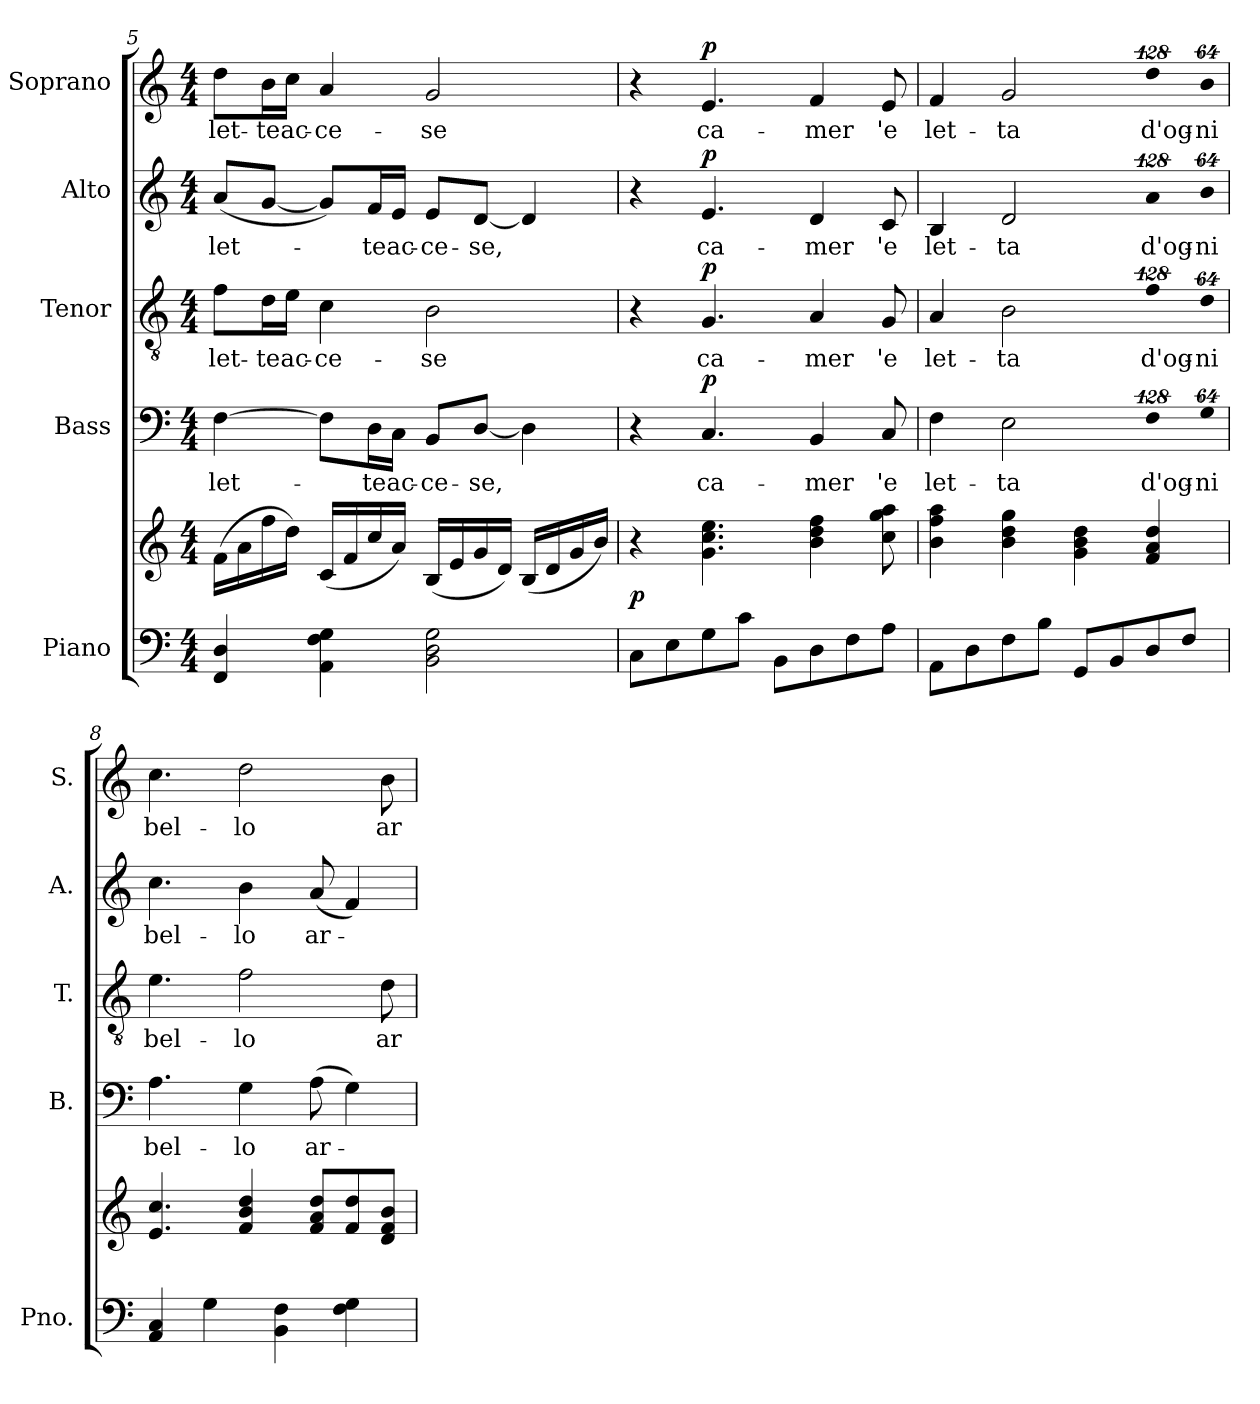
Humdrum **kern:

**kern	**kern	**dynam	**kern	**text	**dynam	**kern	**text	**dynam	**kern	**text	**dynam	**kern	**text	**dynam
*part5	*part5	*part5	*part4	*part4	*part4	*part3	*part3	*part3	*part2	*part2	*part2	*part1	*part1	*part1
*staff6	*staff5	*staff5/6	*staff4	*staff4	*staff4	*staff3	*staff3	*staff3	*staff2	*staff2	*staff2	*staff1	*staff1	*staff1
*I"Piano	*	*	*I"Bass	*	*	*I"Tenor	*	*	*I"Alto	*	*	*I"Soprano	*	*
*I'Pno.	*	*	*I'B.	*	*	*I'T.	*	*	*I'A.	*	*	*I'S.	*	*
*clefF4	*clefG2	*	*clefF4	*	*	*clefGv2	*	*	*clefG2	*	*	*clefG2	*	*
*	*	*	*	*	*	*ITrd7c12	*	*	*	*	*	*	*	*
*k[]	*k[]	*	*k[]	*	*	*k[]	*	*	*k[]	*	*	*k[]	*	*
*C:	*C:	*	*C:	*	*	*C:	*	*	*C:	*	*	*C:	*	*
*M4/4	*M4/4	*	*M4/4	*	*	*M4/4	*	*	*M4/4	*	*	*M4/4	*	*
=5	=5	=5	=5	=5	=5	=5	=5	=5	=5	=5	=5	=5	=5	=5
!	!	!	!	!LO:LY:b:color=#000000	!	!	!	!	!	!	!	!	!	!
!	!	!	!	!	!	!	!LO:LY:b:color=#000000	!	!	!	!	!	!	!
!	!	!	!	!	!	!	!	!	!	!LO:LY:b:color=#000000	!	!	!	!
!	!	!	!	!	!	!	!	!	!	!	!	!	!LO:LY:b:color=#000000	!
4FFi/ 4Di	(16fi\LL	.	[>4Fi\	-let-	.	8Fi\L	-let-	.	(8ai/L	-let-	.	8ddi\L	-let-	.
.	16ai\	.	.	.	.	.	.	.	.	.	.	.	.	.
!	!	!	!	!	!	!	!LO:LY:b:color=#000000	!	!	!	!	!	!	!
!	!	!	!	!	!	!	!	!	!	!	!	!	!LO:LY:b:color=#000000	!
.	16ffi\	.	.	.	.	16Di\L	-te	.	[<8gi/J	.	.	16bi\L	-te	.
!	!	!	!	!	!	!	!LO:LY:b:color=#000000	!	!	!	!	!	!	!
!	!	!	!	!	!	!	!	!	!	!	!	!	!LO:LY:b:color=#000000	!
.	16ddi\JJ)	.	.	.	.	16Ei\JJ	ac-	.	.	.	.	16cci\JJ	ac-	.
!	!	!	!	!	!	!	!LO:LY:b:color=#000000	!	!	!	!	!	!	!
!	!	!	!	!	!	!	!	!	!	!	!	!	!LO:LY:b:color=#000000	!
4AAi\ 4Fi 4Gi	(16ci/LL	.	8Fi\L]	.	.	4Ci\	-ce-	.	8gi/L])	.	.	4ai/	-ce-	.
.	16fi/	.	.	.	.	.	.	.	.	.	.	.	.	.
!	!	!	!	!LO:LY:b:color=#000000	!	!	!	!	!	!	!	!	!	!
!	!	!	!	!	!	!	!	!	!	!LO:LY:b:color=#000000	!	!	!	!
.	16cci/	.	16Di\L	-te	.	.	.	.	16fi/L	-te	.	.	.	.
!	!	!	!	!LO:LY:b:color=#000000	!	!	!	!	!	!	!	!	!	!
!	!	!	!	!	!	!	!	!	!	!LO:LY:b:color=#000000	!	!	!	!
.	16ai/JJ)	.	16Ci\JJ	ac-	.	.	.	.	16ei/JJ	ac-	.	.	.	.
!	!	!	!	!LO:LY:b:color=#000000	!	!	!	!	!	!	!	!	!	!
!	!	!	!	!	!	!	!LO:LY:b:color=#000000	!	!	!	!	!	!	!
!	!	!	!	!	!	!	!	!	!	!LO:LY:b:color=#000000	!	!	!	!
!	!	!	!	!	!	!	!	!	!	!	!	!	!LO:LY:b:color=#000000	!
2BBi\ 2Di 2Gi	(16Bi/LL	.	8BBi/L	-ce-	.	2BBi\	-se	.	8ei/L	-ce-	.	2gi/	-se	.
.	16ei/	.	.	.	.	.	.	.	.	.	.	.	.	.
!	!	!	!	!LO:LY:b:color=#000000	!	!	!	!	!	!	!	!	!	!
!	!	!	!	!	!	!	!	!	!	!LO:LY:b:color=#000000	!	!	!	!
.	16gi/	.	[<8Di/J	-se,	.	.	.	.	[<8di/J	-se,	.	.	.	.
.	16di/JJ)	.	.	.	.	.	.	.	.	.	.	.	.	.
.	(16Bi/LL	.	4Di\]	.	.	.	.	.	4di/]	.	.	.	.	.
.	16di/	.	.	.	.	.	.	.	.	.	.	.	.	.
.	16gi/	.	.	.	.	.	.	.	.	.	.	.	.	.
.	16bi/JJ)	.	.	.	.	.	.	.	.	.	.	.	.	.
=6	=6	=6	=6	=6	=6	=6	=6	=6	=6	=6	=6	=6	=6	=6
8Ci\L	4r	p	4r	.	.	4r	.	.	4r	.	.	4r	.	.
8Ei\	.	.	.	.	.	.	.	.	.	.	.	.	.	.
!	!	!	!	!LO:LY:b:color=#000000	!	!	!	!	!	!	!	!	!	!
!	!	!	!	!	!	!	!LO:LY:b:color=#000000	!	!	!	!	!	!	!
!	!	!	!	!	!	!	!	!	!	!LO:LY:b:color=#000000	!	!	!	!
!	!	!	!	!	!	!	!	!	!	!	!	!	!LO:LY:b:color=#000000	!
8Gi\	4.gi\ 4.cci 4.eei	.	4.Ci/	ca-	p	4.GGi/	ca-	p	4.ei/	ca-	p	4.ei/	ca-	p
8ci\J	.	.	.	.	.	.	.	.	.	.	.	.	.	.
8BBi\L	.	.	.	.	.	.	.	.	.	.	.	.	.	.
!	!	!	!	!LO:LY:b:color=#000000	!	!	!	!	!	!	!	!	!	!
!	!	!	!	!	!	!	!LO:LY:b:color=#000000	!	!	!	!	!	!	!
!	!	!	!	!	!	!	!	!	!	!LO:LY:b:color=#000000	!	!	!	!
!	!	!	!	!	!	!	!	!	!	!	!	!	!LO:LY:b:color=#000000	!
8Di\	4bi\ 4ddi 4ffi	.	4BBi/	-mer	.	4AAi/	-mer	.	4di/	-mer	.	4fi/	-mer	.
8Fi\	.	.	.	.	.	.	.	.	.	.	.	.	.	.
!	!	!	!	!LO:LY:b:color=#000000	!	!	!	!	!	!	!	!	!	!
!	!	!	!	!	!	!	!LO:LY:b:color=#000000	!	!	!	!	!	!	!
!	!	!	!	!	!	!	!	!	!	!LO:LY:b:color=#000000	!	!	!	!
!	!	!	!	!	!	!	!	!	!	!	!	!	!LO:LY:b:color=#000000	!
8Ai\J	8cci\ 8ggi 8aai	.	8Ci/	'e	.	8GGi/	'e	.	8ci/	'e	.	8ei/	'e	.
!!LO:PB:g=z
=7	=7	=7	=7	=7	=7	=7	=7	=7	=7	=7	=7	=7	=7	=7
!	!	!	!	!LO:LY:b:color=#000000	!	!	!	!	!	!	!	!	!	!
!	!	!	!	!	!	!	!LO:LY:b:color=#000000	!	!	!	!	!	!	!
!	!	!	!	!	!	!	!	!	!	!LO:LY:b:color=#000000	!	!	!	!
!	!	!	!	!	!	!	!	!	!	!	!	!	!LO:LY:b:color=#000000	!
8AAi\L	4bi\ 4ffi 4aai	.	4Fi\	let-	.	4AAi/	let-	.	4Bi/	let-	.	4fi/	let-	.
8Di\	.	.	.	.	.	.	.	.	.	.	.	.	.	.
!	!	!	!	!LO:LY:b:color=#000000	!	!	!	!	!	!	!	!	!	!
!	!	!	!	!	!	!	!LO:LY:b:color=#000000	!	!	!	!	!	!	!
!	!	!	!	!	!	!	!	!	!	!LO:LY:b:color=#000000	!	!	!	!
!	!	!	!	!	!	!	!	!	!	!	!	!	!LO:LY:b:color=#000000	!
8Fi\	4bi\ 4ddi 4ggi	.	2Ei\	-ta	.	2BBi\	-ta	.	2di/	-ta	.	2gi/	-ta	.
8Bi\J	.	.	.	.	.	.	.	.	.	.	.	.	.	.
8GGi/L	4gi\ 4bi 4ddi	.	.	.	.	.	.	.	.	.	.	.	.	.
8BBi/	.	.	.	.	.	.	.	.	.	.	.	.	.	.
!	!	!	!LO:N:vis=4	!	!	!	!	!	!	!	!	!	!	!
!	!	!	!	!LO:LY:b:color=#000000	!	!LO:N:vis=4	!	!	!	!	!	!	!	!
!	!	!	!	!	!	!	!LO:LY:b:color=#000000	!	!LO:N:vis=4	!	!	!	!	!
!	!	!	!	!	!	!	!	!	!	!LO:LY:b:color=#000000	!	!LO:N:vis=4	!	!
!	!	!	!	!	!	!	!	!	!	!	!	!	!LO:LY:b:color=#000000	!
8Di/	4fi/ 4ai 4ddi	.	512%85Fi\	d'og-	.	512%85Fi\	d'og-	.	512%85ai/	d'og-	.	512%85ddi\	d'og-	.
8Fi/J	.	.	.	.	.	.	.	.	.	.	.	.	.	.
!	!	!	!LO:N:vis=8	!	!	!	!	!	!	!	!	!	!	!
!	!	!	!	!LO:LY:b:color=#000000	!	!LO:N:vis=8	!	!	!	!	!	!	!	!
!	!	!	!	!	!	!	!LO:LY:b:color=#000000	!	!LO:N:vis=8	!	!	!	!	!
!	!	!	!	!	!	!	!	!	!	!LO:LY:b:color=#000000	!	!LO:N:vis=8	!	!
!	!	!	!	!	!	!	!	!	!	!	!	!	!LO:LY:b:color=#000000	!
.	.	.	512%43Gi\	-ni	.	512%43Di\	-ni	.	512%43bi\	-ni	.	512%43bi\	-ni	.
=8	=8	=8	=8	=8	=8	=8	=8	=8	=8	=8	=8	=8	=8	=8
!	!	!	!	!LO:LY:b:color=#000000	!	!	!	!	!	!	!	!	!	!
!	!	!	!	!	!	!	!LO:LY:b:color=#000000	!	!	!	!	!	!	!
!	!	!	!	!	!	!	!	!	!	!LO:LY:b:color=#000000	!	!	!	!
!	!	!	!	!	!	!	!	!	!	!	!	!	!LO:LY:b:color=#000000	!
4AAi/ 4Ci	4.ei/ 4.cci	.	4.Ai\	bel-	.	4.Ei\	bel-	.	4.cci\	bel-	.	4.cci\	bel-	.
4Gi\	.	.	.	.	.	.	.	.	.	.	.	.	.	.
!	!	!	!	!LO:LY:b:color=#000000	!	!	!	!	!	!	!	!	!	!
!	!	!	!	!	!	!	!LO:LY:b:color=#000000	!	!	!	!	!	!	!
!	!	!	!	!	!	!	!	!	!	!LO:LY:b:color=#000000	!	!	!	!
!	!	!	!	!	!	!	!	!	!	!	!	!	!LO:LY:b:color=#000000	!
.	4fi/ 4bi 4ddi	.	4Gi\	-lo	.	2Fi\	-lo	.	4bi\	-lo	.	2ddi\	-lo	.
4BBi\ 4Fi	.	.	.	.	.	.	.	.	.	.	.	.	.	.
!	!	!	!	!LO:LY:b:color=#000000	!	!	!	!	!	!	!	!	!	!
!	!	!	!	!	!	!	!	!	!	!LO:LY:b:color=#000000	!	!	!	!
.	8fi/ 8ai 8ddiL	.	(8Ai\	ar-	.	.	.	.	(8ai/	ar-	.	.	.	.
4Fi\ 4Gi	8fi/ 8ddi	.	4Gi\)	.	.	.	.	.	4fi/)	.	.	.	.	.
!	!	!	!	!	!	!	!LO:LY:b:color=#000000	!	!	!	!	!	!	!
!	!	!	!	!	!	!	!	!	!	!	!	!	!LO:LY:b:color=#000000	!
.	8di/ 8fi 8biJ	.	.	.	.	8Di\	ar-	.	.	.	.	8bi\	ar-	.
=	=	=	=	=	=	=	=	=	=	=	=	=	=	=
*-	*-	*-	*-	*-	*-	*-	*-	*-	*-	*-	*-	*-	*-	*-
